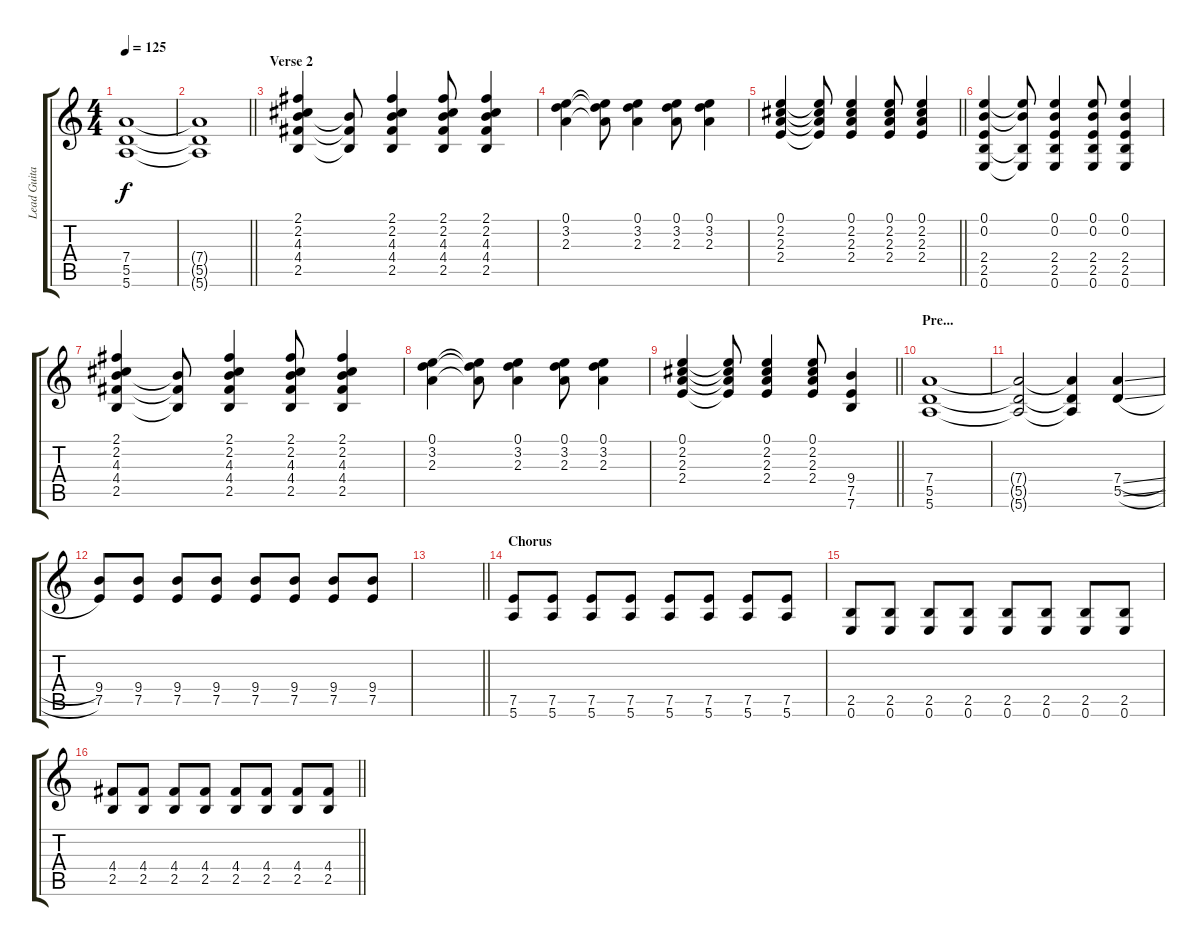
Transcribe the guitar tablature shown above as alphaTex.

\track ("Lead Guitar" "Lead Guita") {instrument distortionguitar}
\staff {score tabs}
\tuning (E4 B3 G3 D3 A2 E2) {hide}
\ts (4 4)
\tempo 125
\clef g2
\ks c
(7.4 5.5 5.6).1{dy f} |
\barLineRight lightlight
(7.4{t} 5.5{t} 5.6{t}).1 |
\section ("" "Verse 2")
(2.1 2.2 4.3 4.4 2.5).4{instrument electricguitarclean} (4.3{t} 4.4{t} 2.5{t}).8 (2.1 2.2 4.3 4.4 2.5).4 (2.1 2.2 4.3 4.4 2.5).8 (2.1 2.2 4.3 4.4 2.5).4 |
(0.1 3.2 2.3).4 (0.1{t} 3.2{t} 2.3{t}).8 (0.1 3.2 2.3).4 (0.1 3.2 2.3).8 (0.1 3.2 2.3).4 |
\barLineRight lightlight
(0.1 2.2 2.3 2.4).4 (0.1{t} 2.2{t} 2.3{t} 2.4{t}).8 (0.1 2.2 2.3 2.4).4 (0.1 2.2 2.3 2.4).8 (0.1 2.2 2.3 2.4).4 |
(0.1 0.2 2.4 2.5 0.6).4 (0.1{t} 0.2{t} 2.5{t} 0.6{t}).8 (0.1 0.2 2.4 2.5 0.6).4 (0.1 0.2 2.4 2.5 0.6).8 (0.1 0.2 2.4 2.5 0.6).4 |
(2.1 2.2 4.3 4.4 2.5).4 (4.3{t} 4.4{t} 2.5{t}).8 (2.1 2.2 4.3 4.4 2.5).4 (2.1 2.2 4.3 4.4 2.5).8 (2.1 2.2 4.3 4.4 2.5).4 |
(0.1 3.2 2.3).4 (0.1{t} 3.2{t} 2.3{t}).8 (0.1 3.2 2.3).4 (0.1 3.2 2.3).8 (0.1 3.2 2.3).4 |
\barLineRight lightlight
(0.1 2.2 2.3 2.4).4 (0.1{t} 2.2{t} 2.3{t} 2.4{t}).8 (0.1 2.2 2.3 2.4).4 (0.1 2.2 2.3 2.4).8 (9.4 7.5 7.6).4{volume 16 instrument distortionguitar} |
\section ("" "Pre...")
(7.4 5.5 5.6).1 |
(7.4{t} 5.5{t} 5.6{t}).2 (7.4{t} 5.5{t} 5.6{t}).4 (7.4{sl} 5.5{sl}).4 |
(9.4 7.5).8 (9.4 7.5).8 (9.4 7.5).8 (9.4 7.5).8 (9.4 7.5).8 (9.4 7.5).8 (9.4 7.5).8 (9.4 7.5).8 |
\barLineRight lightlight
|
\section ("" "Chorus")
(7.5 5.6).8 (7.5 5.6).8 (7.5 5.6).8 (7.5 5.6).8 (7.5 5.6).8 (7.5 5.6).8 (7.5 5.6).8 (7.5 5.6).8 |
(2.5 0.6).8 (2.5 0.6).8 (2.5 0.6).8 (2.5 0.6).8 (2.5 0.6).8 (2.5 0.6).8 (2.5 0.6).8 (2.5 0.6).8 |
\barLineRight lightlight
(4.4 2.5).8 (4.4 2.5).8 (4.4 2.5).8 (4.4 2.5).8 (4.4 2.5).8 (4.4 2.5).8 (4.4 2.5).8 (4.4 2.5).8
